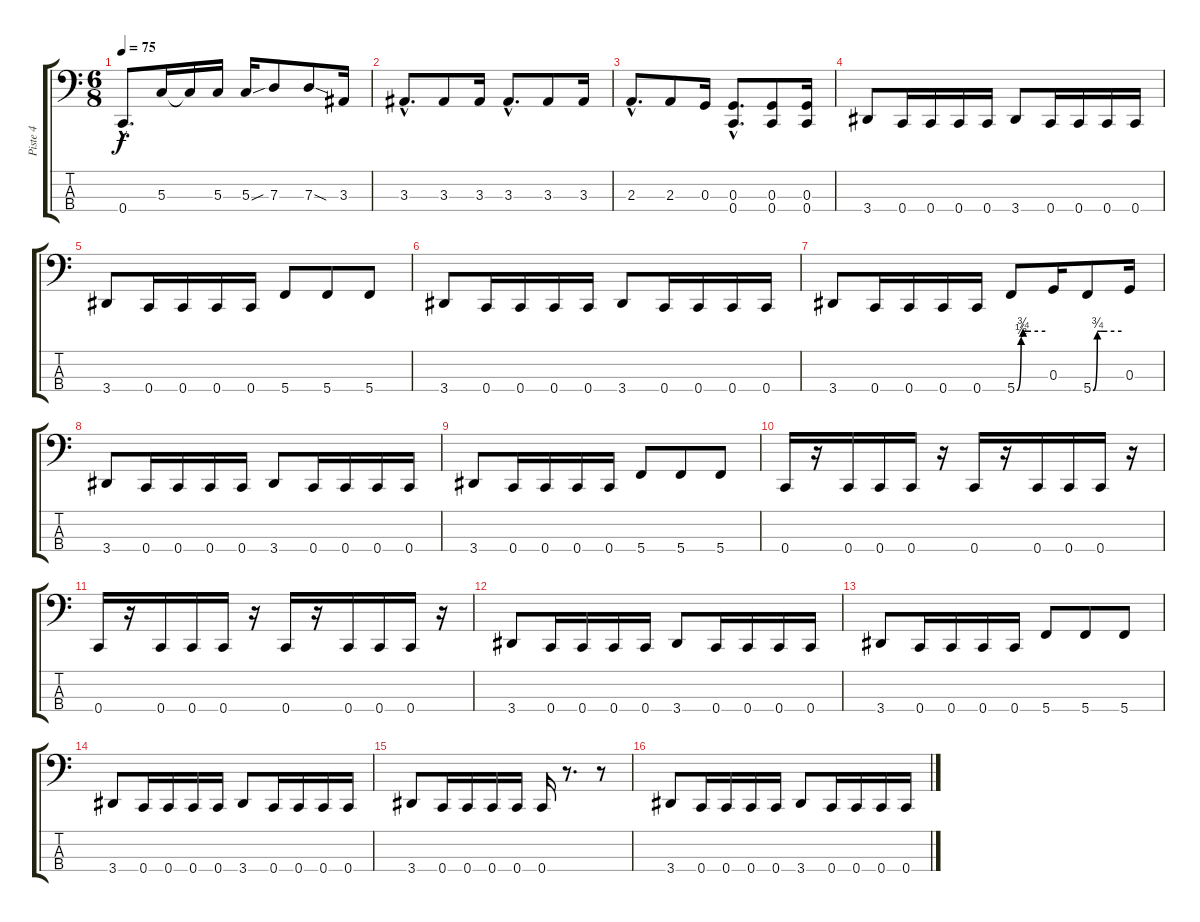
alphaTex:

\track ("Piste 4" "Piste 4") {instrument electricbassfinger}
\staff {score tabs}
\tuning (F2 C2 G1 C1) {hide}
\ts (6 8)
\tempo 75
\clef f4
\ks c
0.4{hac}.8{d dy f} 5.3.16 5.3{t}.16 5.3.16 5.3{sou}.16 7.3.8 7.3{sod}.8 3.3.16 |
3.3{hac}.8{d} 3.3.8 3.3.16 3.3{hac}.8{d} 3.3.8 3.3.16 |
2.3{hac}.8{d} 2.3.8 0.3.16 (0.3{hac} 0.4{hac}).8{d} (0.3 0.4).8 (0.3 0.4).16 |
3.4.8 0.4.16 0.4.16 0.4.16 0.4.16 3.4.8 0.4.16 0.4.16 0.4.16 0.4.16 |
3.4.8 0.4.16 0.4.16 0.4.16 0.4.16 5.4.8 5.4.8 5.4.8 |
3.4.8 0.4.16 0.4.16 0.4.16 0.4.16 3.4.8 0.4.16 0.4.16 0.4.16 0.4.16 |
3.4.8 0.4.16 0.4.16 0.4.16 0.4.16 5.4{be (custom 0 0 9 2 13 3 15 3 30 3 60 3)}.8 0.3.16 5.4{be (custom 0 0 9 3 15 3 30 3 60 3)}.8 0.3.16 |
3.4.8 0.4.16 0.4.16 0.4.16 0.4.16 3.4.8 0.4.16 0.4.16 0.4.16 0.4.16 |
3.4.8 0.4.16 0.4.16 0.4.16 0.4.16 5.4.8 5.4.8 5.4.8 |
0.4.16 r.16 0.4.16 0.4.16 0.4.16 r.16 0.4.16 r.16 0.4.16 0.4.16 0.4.16 r.16 |
0.4.16 r.16 0.4.16 0.4.16 0.4.16 r.16 0.4.16 r.16 0.4.16 0.4.16 0.4.16 r.16 |
3.4.8 0.4.16 0.4.16 0.4.16 0.4.16 3.4.8 0.4.16 0.4.16 0.4.16 0.4.16 |
3.4.8 0.4.16 0.4.16 0.4.16 0.4.16 5.4.8 5.4.8 5.4.8 |
3.4.8 0.4.16 0.4.16 0.4.16 0.4.16 3.4.8 0.4.16 0.4.16 0.4.16 0.4.16 |
3.4.8 0.4.16 0.4.16 0.4.16 0.4.16 0.4.16 r.8{d} r.8 |
3.4.8 0.4.16 0.4.16 0.4.16 0.4.16 3.4.8 0.4.16 0.4.16 0.4.16 0.4.16
